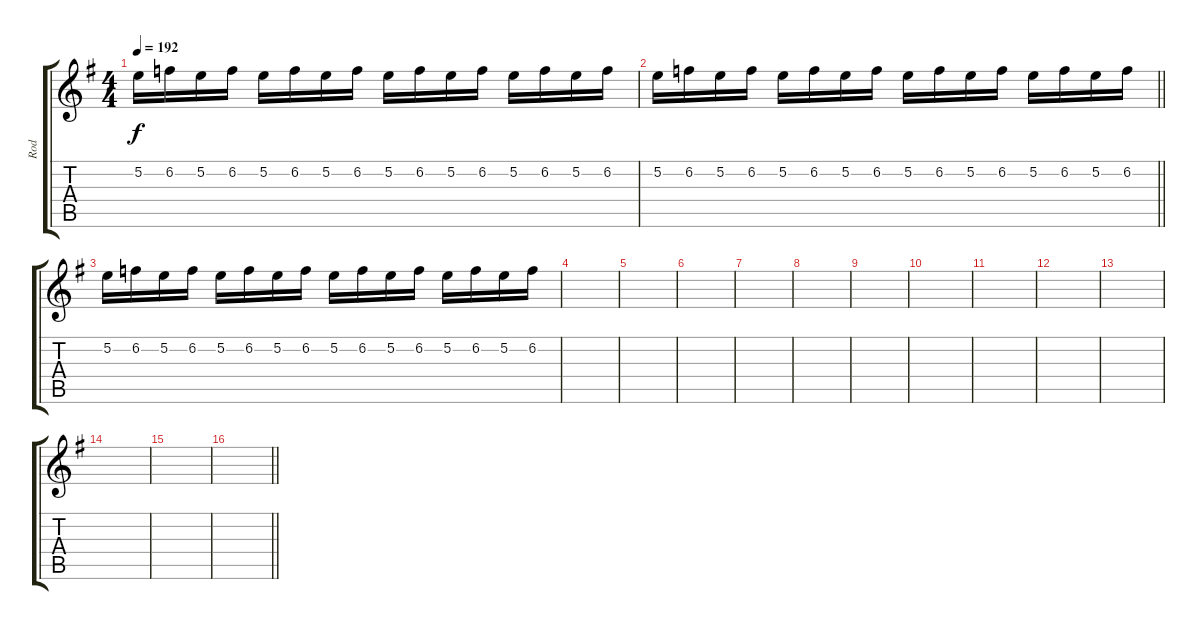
\track ("Rod" "Rod") {instrument distortionguitar}
\staff {score tabs}
\tuning (E4 B3 G3 D3 A2 E2) {hide}
\ts (4 4)
\tempo 192
\clef g2
\ks g
5.2.16{dy f} 6.2.16 5.2.16 6.2.16 5.2.16 6.2.16 5.2.16 6.2.16 5.2.16 6.2.16 5.2.16 6.2.16 5.2.16 6.2.16 5.2.16 6.2.16 |
\barLineRight lightlight
5.2.16 6.2.16 5.2.16 6.2.16 5.2.16 6.2.16 5.2.16 6.2.16 5.2.16 6.2.16 5.2.16 6.2.16 5.2.16 6.2.16 5.2.16 6.2.16 |
5.2.16 6.2.16 5.2.16 6.2.16 5.2.16 6.2.16 5.2.16 6.2.16 5.2.16 6.2.16 5.2.16 6.2.16 5.2.16 6.2.16 5.2.16 6.2.16 |
|
|
|
|
|
|
|
|
|
|
|
|
\barLineRight lightlight
